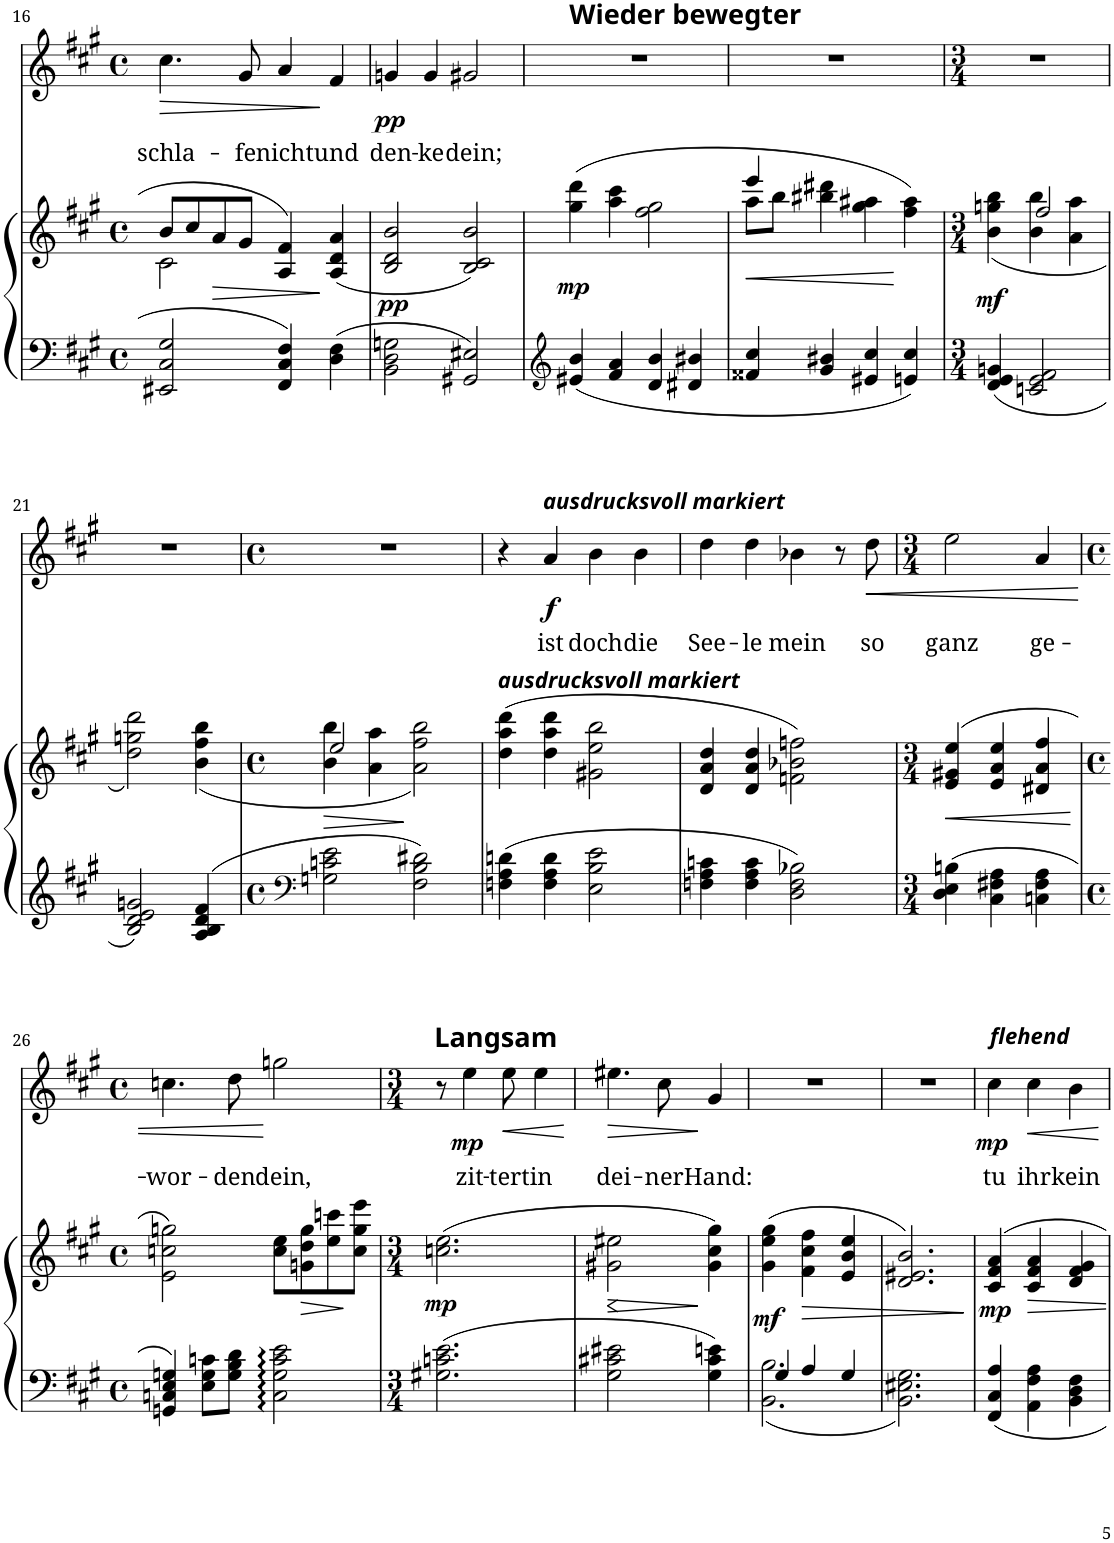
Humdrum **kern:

**kern	**kern	**dynam	**kern	**text	**dynam
*part2	*part2	*part2	*part1	*part1	*part1
*staff3	*staff2	*staff2/3	*staff1	*staff1	*staff1
!!LO:PB:g=z
*clefF4	*clefG2	*	*clefG2	*	*
*k[f#c#g#]	*k[f#c#g#]	*	*k[f#c#g#]	*	*
*A:	*A:	*	*A:	*	*
*M4/4	*M4/4	*	*M4/4	*	*
*met(c)	*met(c)	*	*met(c)	*	*
=16	=16	=16	=16	=16	=16
*	*^	*	*	*	*
!	!	!	!	!	!LO:LY:b	!LO:HP:b
2EE#X/ 2C#/ 2G#/	8b/L	2c#\	.	4.cc#\	schla-	>
.	8cc#/	.	.	.	.	.
!	!	!	!LO:HP:b	!	!	!
.	8a/	.	>	.	.	.
!	!	!	!	!	!LO:LY:b	!
.	8g#/J	.	.	8g#/	-fe	.
!	!	!	!	!	!LO:LY:b	!
4FF#/ 4C#/ 4F#/	4A/ 4f#/	2ryy	.	4a/	nicht	.
!	!	!	!	!	!LO:LY:b	!
4D\ 4F#\	(4A/ 4d/ 4a/	.	.	4f#/	und	]
*	*v	*v	*	*	*	*
=17	=17	=17	=17	=17	=17
!	!	!LO:DY:b	!	!LO:LY:b	!LO:DY:b
2BB\ 2D\ 2Gn\	2B/ 2d/ 2b/	pp	4gn/	den-	pp
!	!	!	!	!LO:LY:b	!
.	.	.	4g/	-ke	.
!	!	!	!	!LO:LY:b	!
2GG#X/ 2E#X/	2B/ 2c#/ 2b/)	.	2g#X/	dein;	.
=18	=18	=18	=18	=18	=18
*clefG2	*	*	*	*	*
!	!	!	!LO:TX:a:B:t=Wieder bewegter	!	!
!	!	!LO:DY:b	!	!	!
4e#X/ 4b/	(4gg#\ 4ddd\	mp	1r	.	.
4f#/ 4a/	4aa\ 4ccc#\	.	.	.	.
4d/ 4b/	2ff#\ 2gg#\	.	.	.	.
4d#X/ 4b#X/	.	.	.	.	.
=19	=19	=19	=19	=19	=19
!	!	!LO:HP:b	!	!	!
*	*^	*	*	*	*
4f##X/ 4cc#/	4eee/	8aa\L	<	1r	.	.
.	.	8bb\J	.	.	.	.
4g#/ 4b#X/	4bb#X\ 4ddd#X\	2.ryy	.	.	.	.
4e#X/ 4cc#/	4gg#\ 4aa#X\	.	.	.	.	.
4en/ 4cc#/	4ff#\ 4aa#\)	.	]	.	.	.
=20	=20	=20	=20	=20	=20	=20
*M3/4	*M3/4	*	*	*M3/4	*	*
!	!	!	!LO:DY:b	!	!	!
4d/ 4e/ 4gn/	4ryy	(4b\ 4ggn\ 4bb\	mf	2.r	.	.
2cn/ 2e/ 2f#/	2ff#/	4b\ 4bb\	.	.	.	.
.	.	4a\ 4aa\	.	.	.	.
*	*v	*v	*	*	*	*
!!LO:LB:g=z
=21	=21	=21	=21	=21	=21
2B/ 2d/ 2e/ 2gn/	2dd\ 2ggn\ 2ddd\)	.	2.r	.	.
4A/ 4B/ 4d/ 4f#/	(4b\ 4ff#\ 4bb\	.	.	.	.
=22	=22	=22	=22	=22	=22
*clefF4	*	*	*	*	*
*M4/4	*M4/4	*	*M4/4	*	*
*met(c)	*met(c)	*	*met(c)	*	*
!	!	!LO:HP:b	!	!	!
*	*^	*	*	*	*
2Gn\ 2cn\ 2e\	2ee/	4b\ 4bb\	>	1r	.	.
.	.	4a\ 4aa\	.	.	.	.
2F#\ 2B\ 2d#X\	2ryy	2a\ 2ff#\ 2bb\)	[	.	.	.
=23	=23	=23	=23	=23	=23	=23
!	!LO:TX:a:Bi:t=ausdrucksvoll markiert	!	!	!	!	!
*	*v	*v	*	*	*	*
4Fn\ 4A\ 4dn\	(4dd\ 4aa\ 4ddd\	.	4r	.	.
!	!	!	!LO:TX:a:Bi:t=ausdrucksvoll markiert	!	!
!	!	!	!	!LO:LY:b	!LO:DY:b
4F\ 4A\ 4d\	4dd\ 4aa\ 4ddd\	.	4a/	ist	f
!	!	!	!	!LO:LY:b	!
2E\ 2B\ 2e\	2g#X\ 2ee\ 2bb\	.	4b\	doch	.
!	!	!	!	!LO:LY:b	!
.	.	.	4b\	die	.
=24	=24	=24	=24	=24	=24
!	!	!	!	!LO:LY:b	!
4Fn\ 4A\ 4cn\	4d/ 4a/ 4dd/	.	4dd\	See-	.
!	!	!	!	!LO:LY:b	!
4F\ 4A\ 4c\	4d/ 4a/ 4dd/	.	4dd\	-le	.
!	!	!	!	!LO:LY:b	!
2D\ 2F\ 2B-X\	2fn\ 2b-X\ 2ffn\)	.	4b-X\	mein	.
.	.	.	8r	.	.
!	!	!	!	!LO:LY:b	!LO:HP:b
.	.	.	8dd\	so	<
=25	=25	=25	=25	=25	=25
*M3/4	*M3/4	*	*M3/4	*	*
!	!	!LO:HP:b	!	!LO:LY:b	!
4D\ 4E\ 4Bn\	(4e/ 4g#X/ 4ee/	<	2ee\	ganz	.
4C#\ 4F#X\ 4A\	4e/ 4a/ 4ee/	.	.	.	.
!	!	!	!	!LO:LY:b	!
4Cn\ 4F#\ 4A\	4d#X/ 4a/ 4ff#/	.	4a/	ge-	.
.	.	]	.	.	.
!!LO:LB:g=z
=26	=26	=26	=26	=26	=26
*M4/4	*M4/4	*	*M4/4	*	*
*met(c)	*met(c)	*	*met(c)	*	*
!	!	!	!	!LO:LY:b	!
4GGn/ 4Cn/ 4E/ 4Gn/	2e\ 2ccn\ 2ggn\)	.	4.ccn\	-wor-	.
8E\ 8G\ 8cn\L	.	.	.	.	.
!	!	!	!	!LO:LY:b	!
8G\ 8B\ 8d\J	.	.	8dd\	-den	.
!	!	!	!	!LO:LY:b	!
2C\ 2G\ 2c\ 2e\	8cc\ 8ee\L	.	2ggn\	dein,	[
!	!	!LO:HP:b	!	!	!
.	8gn\ 8dd\ 8gg\	>	.	.	.
.	8ee\ 8cccn\	.	.	.	.
.	8cc\ 8gg\ 8eee\J	[	.	.	.
=27	=27	=27	=27	=27	=27
*M3/4	*M3/4	*	*M3/4	*	*
!	!	!	!LO:TX:a:B:t=Langsam	!	!
!	!	!LO:DY:b	!	!	!
2.G#X\ 2.cn\ 2.e\	(2.ccn\ 2.ee\	mp	8r	.	.
!	!	!	!	!LO:LY:b	!LO:DY:b
.	.	.	4ee\	zit-	mp
!	!	!	!	!LO:LY:b	!LO:HP:b
.	.	.	8ee\	-tert	<
!	!	!	!	!LO:LY:b	!
.	.	.	4ee\	in	.
.	.	]	.	.	[
=28	=28	=28	=28	=28	=28
!	!	!LO:HP:b	!	!LO:LY:b	!LO:HP:b
2G#\ 2c#X\ 2e#X\	2g#X\ 2ee#X\	<	4.ee#X\	dei-	>
!	!	!	!	!LO:LY:b	!
.	.	.	8cc#\	-ner	.
!	!	!LO:HP:n=1:b	!	!LO:LY:b	!
4G#\ 4c#\ 4en\	4g#\ 4cc#\ 4gg#\)	[ >	4g#/	Hand:	]
=29	=29	=29	=29	=29	=29
*^	*	*	*	*	*
!	!	!	!LO:DY:b	!	!	!
4G#/	2.BB\ 2.B\	(4g#\ 4ee\ 4gg#\	mf	2.r	.	.
4A/	.	4f#\ 4cc#\ 4ff#\	.	.	.	.
4G#/	.	4e/ 4b/ 4ee/	.	.	.	.
*v	*v	*	*	*	*	*
=30	=30	=30	=30	=30	=30
2.BB\ 2.E#X\ 2.G#\	2.d/ 2.e#X/ 2.b/)	.	2.r	.	.
.	.	]	.	.	.
=31	=31	=31	=31	=31	=31
!	!	!	!LO:TX:a:Bi:t=flehend	!	!
!	!	!LO:DY:b	!	!LO:LY:b	!LO:DY:b
4FF#/ 4C#/ 4A/	4c#/ 4f#/ 4a/	mp	4cc#\	tu	mp
!	!	!	!	!LO:LY:b	!LO:HP:b
4AA\ 4F#\ 4A\	4c#/ 4f#/ 4a/	.	4cc#\	ihr	<
!	!	!	!	!LO:LY:b	!
4BB\ 4D\ 4F#\	4d/ 4f#/ 4g#/	.	4b\	kein	.
.	.	.	.	.	[
=	=	=	=	=	=
*-	*-	*-	*-	*-	*-
